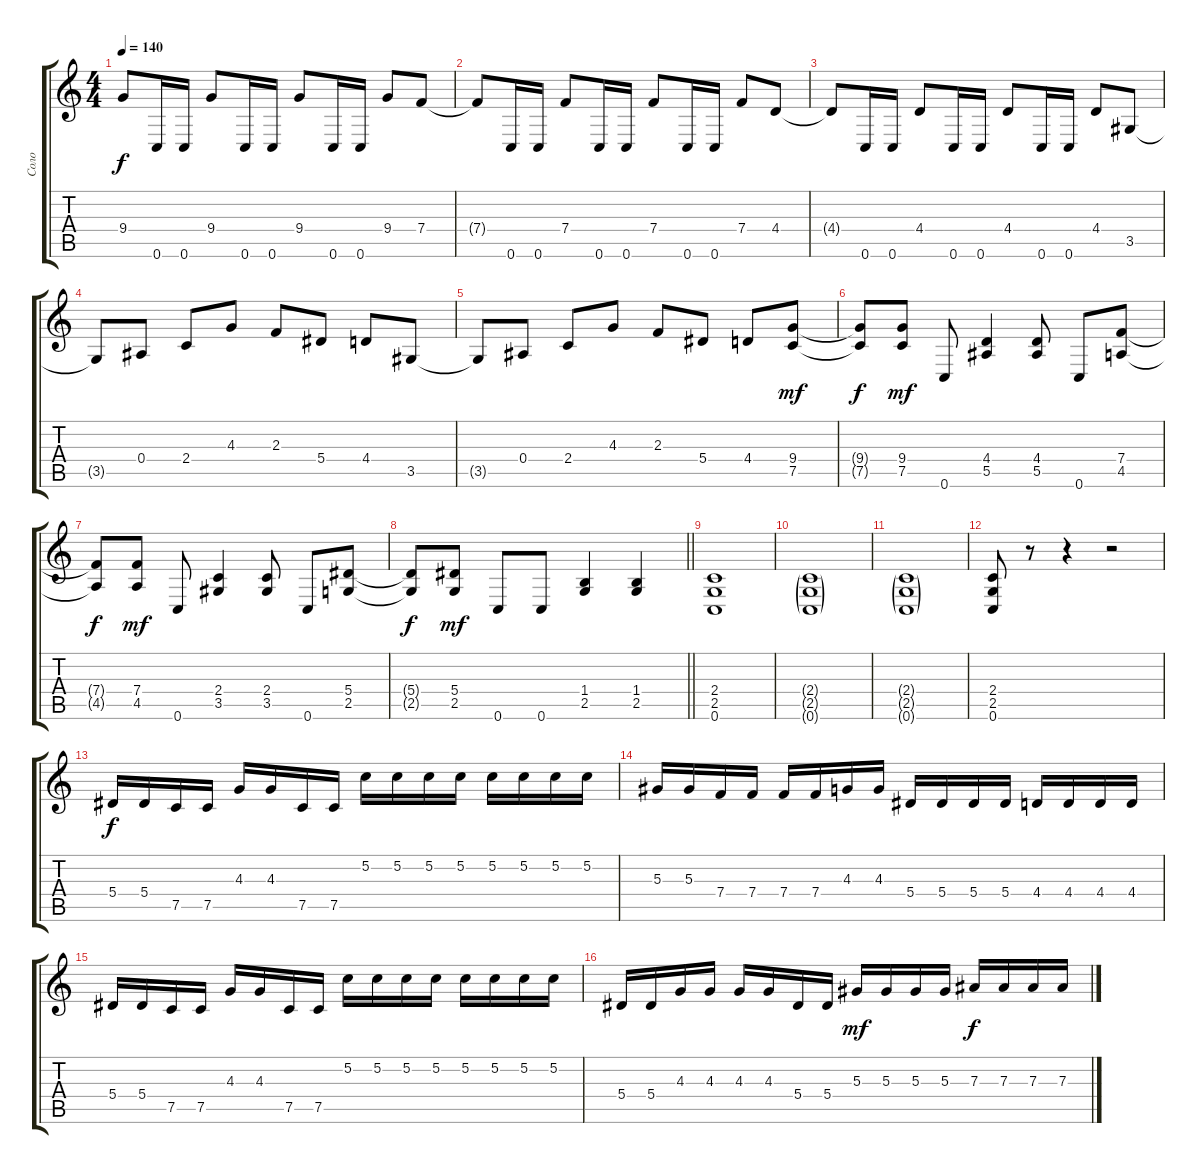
\track ("Соло" "Соло") {instrument distortionguitar}
\staff {score tabs}
\tuning (C4 G3 Eb3 Bb2 F2 C2) {hide}
\ts (4 4)
\tempo 140
\clef g2
\ks c
9.4{t}.8{dy f} 0.6.16 0.6.16 9.4.8 0.6.16 0.6.16 9.4.8 0.6.16 0.6.16 9.4.8 7.4.8 |
7.4{t}.8 0.6.16 0.6.16 7.4.8 0.6.16 0.6.16 7.4.8 0.6.16 0.6.16 7.4.8 4.4.8 |
4.4{t}.8 0.6.16 0.6.16 4.4.8 0.6.16 0.6.16 4.4.8 0.6.16 0.6.16 4.4.8 3.5.8 |
3.5{t}.8 0.4.8 2.4.8 4.3.8 2.3.8 5.4.8 4.4.8 3.5.8 |
3.5{t}.8 0.4.8 2.4.8 4.3.8 2.3.8 5.4.8 4.4.8 (9.4 7.5).8{dy mf} |
(9.4{t} 7.5{t}).8{dy f} (9.4 7.5).8{dy mf} 0.6.8 (4.4 5.5).4 (4.4 5.5).8 0.6.8 (7.4 4.5).8 |
(7.4{t} 4.5{t}).8{dy f} (7.4 4.5).8{dy mf} 0.6.8 (2.4 3.5).4 (2.4 3.5).8 0.6.8 (5.4 2.5).8 |
\barLineRight lightlight
(5.4{t} 2.5{t}).8{dy f} (5.4 2.5).8{dy mf} 0.6.8 0.6.8 (1.4 2.5).4 (1.4 2.5).4 |
\section ("" "")
(2.4 2.5 0.6).1 |
(2.4{g} 2.5{g} 0.6{g}).1 |
(2.4{g} 2.5{g} 0.6{g}).1 |
(2.4 2.5 0.6).8 r.8 r.4 r.2 |
5.4.16{dy f} 5.4.16 7.5.16 7.5.16 4.3.16 4.3.16 7.5.16 7.5.16 5.2.16 5.2.16 5.2.16 5.2.16 5.2.16 5.2.16 5.2.16 5.2.16 |
5.3.16 5.3.16 7.4.16 7.4.16 7.4.16 7.4.16 4.3.16 4.3.16 5.4.16 5.4.16 5.4.16 5.4.16 4.4.16 4.4.16 4.4.16 4.4.16 |
5.4.16 5.4.16 7.5.16 7.5.16 4.3.16 4.3.16 7.5.16 7.5.16 5.2.16 5.2.16 5.2.16 5.2.16 5.2.16 5.2.16 5.2.16 5.2.16 |
5.4.16 5.4.16 4.3.16 4.3.16 4.3.16 4.3.16 5.4.16 5.4.16 5.3.16{dy mf} 5.3.16 5.3.16 5.3.16 7.3.16{dy f} 7.3.16 7.3.16 7.3.16
